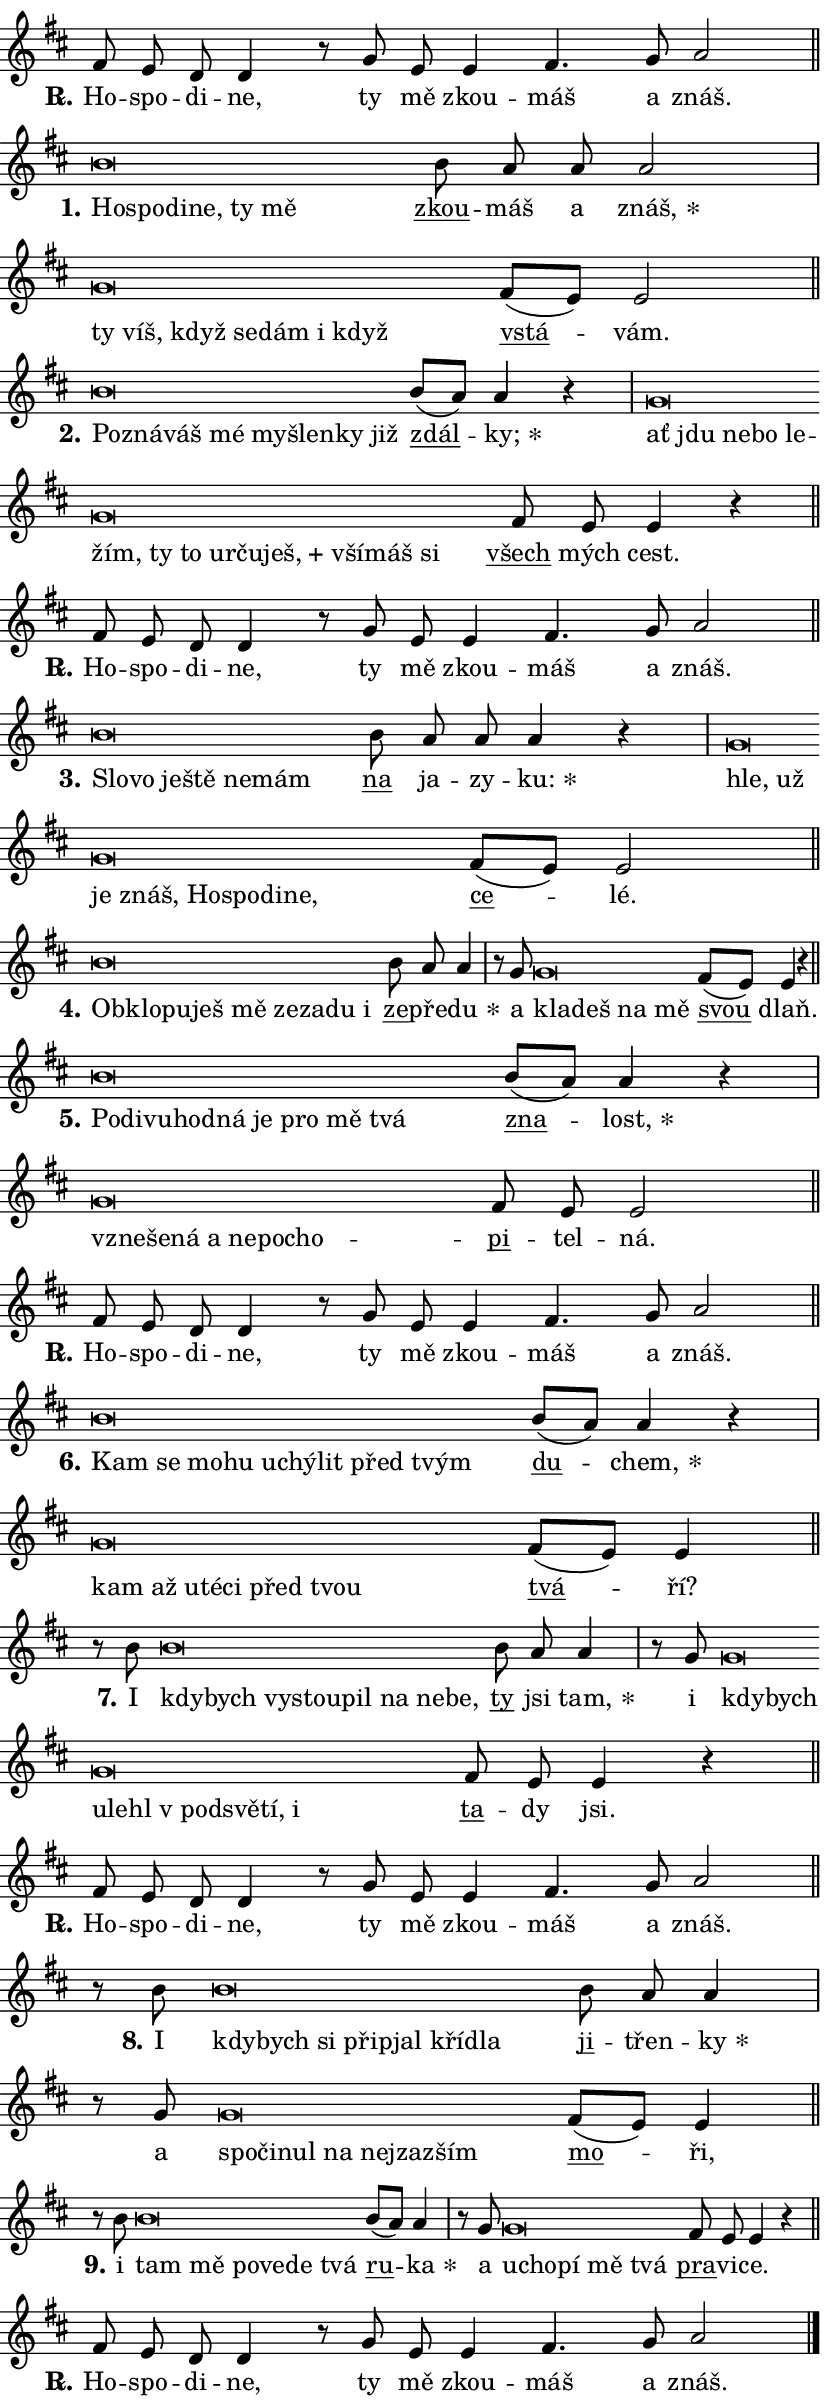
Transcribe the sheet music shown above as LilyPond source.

\version "2.24.0"
\header { tagline = "" }
\paper {
  indent = 0\cm
  top-margin = 0\cm
  right-margin = 0.13\cm % to fit lyric hyphens
  bottom-margin = 0\cm
  left-margin = 0\cm
  paper-width = 14\cm
  page-breaking = #ly:one-page-breaking
  system-system-spacing.basic-distance = #11
  score-system-spacing.basic-distance = #11
  ragged-last = ##f
}


%% Author: Thomas Morley
%% https://lists.gnu.org/archive/html/lilypond-user/2020-05/msg00002.html
#(define (line-position grob)
"Returns position of @var[grob} in current system:
   @code{'start}, if at first time-step
   @code{'end}, if at last time-step
   @code{'middle} otherwise
"
  (let* ((col (ly:item-get-column grob))
         (ln (ly:grob-object col 'left-neighbor))
         (rn (ly:grob-object col 'right-neighbor))
         (col-to-check-left (if (ly:grob? ln) ln col))
         (col-to-check-right (if (ly:grob? rn) rn col))
         (break-dir-left
           (and
             (ly:grob-property col-to-check-left 'non-musical #f)
             (ly:item-break-dir col-to-check-left)))
         (break-dir-right
           (and
             (ly:grob-property col-to-check-right 'non-musical #f)
             (ly:item-break-dir col-to-check-right))))
        (cond ((eqv? 1 break-dir-left) 'start)
              ((eqv? -1 break-dir-right) 'end)
              (else 'middle))))

#(define (tranparent-at-line-position vctor)
  (lambda (grob)
  "Relying on @code{line-position} select the relevant enry from @var{vctor}.
Used to determine transparency,"
    (case (line-position grob)
      ((end) (not (vector-ref vctor 0)))
      ((middle) (not (vector-ref vctor 1)))
      ((start) (not (vector-ref vctor 2))))))

noteHeadBreakVisibility =
#(define-music-function (break-visibility)(vector?)
"Makes @code{NoteHead}s transparent relying on @var{break-visibility}"
#{
  \override NoteHead.transparent =
    #(tranparent-at-line-position break-visibility)
#})

#(define delete-ledgers-for-transparent-note-heads
  (lambda (grob)
    "Reads whether a @code{NoteHead} is transparent.
If so this @code{NoteHead} is removed from @code{'note-heads} from
@var{grob}, which is supposed to be @code{LedgerLineSpanner}.
As a result ledgers are not printed for this @code{NoteHead}"
    (let* ((nhds-array (ly:grob-object grob 'note-heads))
           (nhds-list
             (if (ly:grob-array? nhds-array)
                 (ly:grob-array->list nhds-array)
                 '()))
           ;; Relies on the transparent-property being done before
           ;; Staff.LedgerLineSpanner.after-line-breaking is executed.
           ;; This is fragile ...
           (to-keep
             (remove
               (lambda (nhd)
                 (ly:grob-property nhd 'transparent #f))
               nhds-list)))
      ;; TODO find a better method to iterate over grob-arrays, similiar
      ;; to filter/remove etc for lists
      ;; For now rebuilt from scratch
      (set! (ly:grob-object grob 'note-heads)  '())
      (for-each
        (lambda (nhd)
          (ly:pointer-group-interface::add-grob grob 'note-heads nhd))
        to-keep))))

squashNotes = {
  \override NoteHead.X-extent = #'(-0.2 . 0.2)
  \override NoteHead.Y-extent = #'(-0.75 . 0)
  \override NoteHead.stencil =
    #(lambda (grob)
       (let ((pos (ly:grob-property grob 'staff-position)))
         (begin
           (if (< pos -7) (display "ERROR: Lower brevis then expected\n") (display ""))
           (if (<= pos -6) ly:text-interface::print ly:note-head::print))))
}
unSquashNotes = {
  \revert NoteHead.X-extent
  \revert NoteHead.Y-extent
  \revert NoteHead.stencil
}

hideNotes = \noteHeadBreakVisibility #begin-of-line-visible
unHideNotes = \noteHeadBreakVisibility #all-visible

% work-around for resetting accidentals
% https://lilypond.org/doc/v2.23/Documentation/notation/displaying-rhythms#unmetered-music
cadenzaMeasure = {
  \cadenzaOff
  \partial 1024 s1024
  \cadenzaOn
}

#(define-markup-command (accent layout props text) (markup?)
  "Underline accented syllable"
  (interpret-markup layout props
    #{\markup \override #'(offset . 4.3) \underline { #text }#}))

responsum = \markup \concat {
  "R" \hspace #-1.05 \path #0.1 #'((moveto 0 0.07) (lineto 0.9 0.8)) \hspace #0.05 "."
}

spaceSize = #0.6828661417322834 % exact space size for TeX Gyre Schola

\layout {
  \context {
    \Staff
    \remove "Time_signature_engraver"
    \override LedgerLineSpanner.after-line-breaking = #delete-ledgers-for-transparent-note-heads
  }
  \context {
    \Lyrics {
      \override LyricSpace.minimum-distance = \spaceSize
      \override LyricText.font-name = #"TeX Gyre Schola"
      \override LyricText.font-size = 1
      \override StanzaNumber.font-name = #"TeX Gyre Schola Bold"
      \override StanzaNumber.font-size = 1
    }
  }
  \context {
    \Score 
    \override NoteHead.text =
      #(lambda (grob) 
        (let ((pos (ly:grob-property grob 'staff-position)))
          #{\markup {
            \combine
              \halign #-0.55 \raise #(if (= pos -6) 0 0.5) \override #'(thickness . 2) \draw-line #'(3.2 . 0)
              \musicglyph "noteheads.sM1"
          }#}))
  }
}

% magnetic-lyrics.ily
%
%   written by
%     Jean Abou Samra <jean@abou-samra.fr>
%     Werner Lemberg <wl@gnu.org>
%
%   adapted by
%     Jiri Hon <jiri.hon@gmail.com>
%
% Version 2022-Apr-15

% https://www.mail-archive.com/lilypond-user@gnu.org/msg149350.html

#(define (Left_hyphen_pointer_engraver context)
   "Collect syllable-hyphen-syllable occurrences in lyrics and store
them in properties.  This engraver only looks to the left.  For
example, if the lyrics input is @code{foo -- bar}, it does the
following.

@itemize @bullet
@item
Set the @code{text} property of the @code{LyricHyphen} grob between
@q{foo} and @q{bar} to @code{foo}.

@item
Set the @code{left-hyphen} property of the @code{LyricText} grob with
text @q{foo} to the @code{LyricHyphen} grob between @q{foo} and
@q{bar}.
@end itemize

Use this auxiliary engraver in combination with the
@code{lyric-@/text::@/apply-@/magnetic-@/offset!} hook."
   (let ((hyphen #f)
         (text #f))
     (make-engraver
      (acknowledgers
       ((lyric-syllable-interface engraver grob source-engraver)
        (set! text grob)))
      (end-acknowledgers
       ((lyric-hyphen-interface engraver grob source-engraver)
        ;(when (not (grob::has-interface grob 'lyric-space-interface))
          (set! hyphen grob)));)
      ((stop-translation-timestep engraver)
       (when (and text hyphen)
         (ly:grob-set-object! text 'left-hyphen hyphen))
       (set! text #f)
       (set! hyphen #f)))))

#(define (lyric-text::apply-magnetic-offset! grob)
   "If the space between two syllables is less than the value in
property @code{LyricText@/.details@/.squash-threshold}, move the right
syllable to the left so that it gets concatenated with the left
syllable.

Use this function as a hook for
@code{LyricText@/.after-@/line-@/breaking} if the
@code{Left_@/hyphen_@/pointer_@/engraver} is active."
   (let ((hyphen (ly:grob-object grob 'left-hyphen #f)))
     (when hyphen
       (let ((left-text (ly:spanner-bound hyphen LEFT)))
         (when (grob::has-interface left-text 'lyric-syllable-interface)
           (let* ((common (ly:grob-common-refpoint grob left-text X))
                  (this-x-ext (ly:grob-extent grob common X))
                  (left-x-ext
                   (begin
                     ;; Trigger magnetism for left-text.
                     (ly:grob-property left-text 'after-line-breaking)
                     (ly:grob-extent left-text common X)))
                  ;; `delta` is the gap width between two syllables.
                  (delta (- (interval-start this-x-ext)
                            (interval-end left-x-ext)))
                  (details (ly:grob-property grob 'details))
                  (threshold (assoc-get 'squash-threshold details 0.2)))
             (when (< delta threshold)
               (let* (;; We have to manipulate the input text so that
                      ;; ligatures crossing syllable boundaries are not
                      ;; disabled.  For languages based on the Latin
                      ;; script this is essentially a beautification.
                      ;; However, for non-Western scripts it can be a
                      ;; necessity.
                      (lt (ly:grob-property left-text 'text))
                      (rt (ly:grob-property grob 'text))
                      (is-space (grob::has-interface hyphen 'lyric-space-interface))
                      (space (if is-space " " ""))
                      (extra-delta (if is-space spaceSize 0))
                      ;; Append new syllable.
                      (ltrt-space (if (and (string? lt) (string? rt))
                                (string-append lt space rt)
                                (make-concat-markup (list lt space rt))))
                      ;; Right-align `ltrt` to the right side.
                      (ltrt-space-markup (grob-interpret-markup
                               grob
                               (make-translate-markup
                                (cons (interval-length this-x-ext) 0)
                                (make-right-align-markup ltrt-space)))))
                 (begin
                   ;; Don't print `left-text`.
                   (ly:grob-set-property! left-text 'stencil #f)
                   ;; Set text and stencil (which holds all collected
                   ;; syllables so far) and shift it to the left.
                   (ly:grob-set-property! grob 'text ltrt-space)
                   (ly:grob-set-property! grob 'stencil ltrt-space-markup)
                   (ly:grob-translate-axis! grob (- (- delta extra-delta)) X))))))))))


#(define (lyric-hyphen::displace-bounds-first grob)
   ;; Make very sure this callback isn't triggered too early.
   (let ((left (ly:spanner-bound grob LEFT))
         (right (ly:spanner-bound grob RIGHT)))
     (ly:grob-property left 'after-line-breaking)
     (ly:grob-property right 'after-line-breaking)
     (ly:lyric-hyphen::print grob)))

squashThreshold = #0.4

\layout {
  \context {
    \Lyrics
    \consists #Left_hyphen_pointer_engraver
    \override LyricText.after-line-breaking =
      #lyric-text::apply-magnetic-offset!
    \override LyricHyphen.stencil = #lyric-hyphen::displace-bounds-first
    \override LyricText.details.squash-threshold = \squashThreshold
    \override LyricHyphen.minimum-distance = 0
    \override LyricHyphen.minimum-length = \squashThreshold
  }
}

squashText = \override LyricText.details.squash-threshold = 9999
unSquashText = \override LyricText.details.squash-threshold = \squashThreshold

leftText = \override LyricText.self-alignment-X = #LEFT
unLeftText = \revert LyricText.self-alignment-X

starOffset = #(lambda (grob) 
                (let ((x_offset (ly:self-alignment-interface::aligned-on-x-parent grob)))
                  (if (= x_offset 0) 0 (+ x_offset 1.2))))

star = #(define-music-function (syllable)(string?)
"Append star separator at the end of a syllable"
#{
  \once \override LyricText.X-offset = #starOffset
  \lyricmode { \markup {
    #syllable
    \override #'((font-name . "TeX Gyre Schola Bold")) \hspace #0.2 \lower #0.65 \larger "*"
  } }
#})

starAccent = #(define-music-function (syllable)(string?)
"Append star separator at the end of a syllable and make accent"
#{
  \once \override LyricText.X-offset = #starOffset
  \lyricmode { \markup {
    \accent #syllable
    \override #'((font-name . "TeX Gyre Schola Bold")) \hspace #0.2 \lower #0.65 \larger "*"
  } }
#})

breath = #(define-music-function (syllable)(string?)
"Append breathing indicator at the end of a syllable"
#{
  \lyricmode { \markup { #syllable "+" } }
#})

optionalBreath = #(define-music-function (syllable)(string?)
"Append optional breathing indicator at the end of a syllable"
#{
  \lyricmode { \markup { #syllable "(+)" } }
#})


\score {
    <<
        \new Voice = "melody" { \cadenzaOn \key d \major \relative { fis'8 e d d4 r8 \bar "" g e \bar "" e4 fis4. g8 a2 \cadenzaMeasure \bar "||" \break } }
        \new Lyrics \lyricsto "melody" { \lyricmode { \set stanza = \responsum
Ho -- spo -- di -- ne, ty mě zkou -- máš a znáš. } }
    >>
    \layout {}
}

\score {
    <<
        \new Voice = "melody" { \cadenzaOn \key d \major \relative { \squashNotes b'\breve*1/16 \hideNotes \breve*1/16 \bar "" \breve*1/16 \bar "" \breve*1/16 \bar "" \breve*1/16 \breve*1/16 \bar "" \unHideNotes \unSquashNotes \bar "" b8 a a a2 \cadenzaMeasure \bar "|" \squashNotes g\breve*1/16 \hideNotes \breve*1/16 \bar "" \breve*1/16 \bar "" \breve*1/16 \bar "" \breve*1/16 \bar "" \breve*1/16 \breve*1/16 \bar "" \unHideNotes \unSquashNotes \bar "" fis8[( e)] e2 \cadenzaMeasure \bar "||" \break } }
        \new Lyrics \lyricsto "melody" { \lyricmode { \set stanza = "1."
\leftText Ho -- \squashText spo -- di -- ne, ty mě \unLeftText \unSquashText \markup \accent zkou -- máš a \star znáš, \leftText ty \squashText víš, když se -- dám i když \unLeftText \unSquashText \markup \accent vstá -- vám. } }
    >>
    \layout {}
}

\score {
    <<
        \new Voice = "melody" { \cadenzaOn \key d \major \relative { \squashNotes b'\breve*1/16 \hideNotes \breve*1/16 \bar "" \breve*1/16 \bar "" \breve*1/16 \bar "" \breve*1/16 \bar "" \breve*1/16 \bar "" \breve*1/16 \breve*1/16 \bar "" \unHideNotes \unSquashNotes \bar "" b8[( a)] a4 r \cadenzaMeasure \bar "|" \squashNotes g\breve*1/16 \hideNotes \breve*1/16 \bar "" \breve*1/16 \bar "" \breve*1/16 \bar "" \breve*1/16 \bar "" \breve*1/16 \bar "" \breve*1/16 \bar "" \breve*1/16 \bar "" \breve*1/16 \bar "" \breve*1/16 \bar "" \breve*1/16 \bar "" \breve*1/16 \bar "" \breve*1/16 \breve*1/16 \bar "" \unHideNotes \unSquashNotes \bar "" fis8 e e4 r \cadenzaMeasure \bar "||" \break } }
        \new Lyrics \lyricsto "melody" { \lyricmode { \set stanza = "2."
\leftText Po -- \squashText zná -- váš mé my -- šlen -- ky již \unLeftText \unSquashText \markup \accent zdál -- \star ky; \leftText ať \squashText jdu ne -- bo le -- žím, ty to ur -- ču -- \breath "ješ," vší -- máš si \unLeftText \unSquashText \markup \accent všech mých cest. } }
    >>
    \layout {}
}

\score {
    <<
        \new Voice = "melody" { \cadenzaOn \key d \major \relative { fis'8 e d d4 r8 \bar "" g e \bar "" e4 fis4. g8 a2 \cadenzaMeasure \bar "||" \break } }
        \new Lyrics \lyricsto "melody" { \lyricmode { \set stanza = \responsum
Ho -- spo -- di -- ne, ty mě zkou -- máš a znáš. } }
    >>
    \layout {}
}

\score {
    <<
        \new Voice = "melody" { \cadenzaOn \key d \major \relative { \squashNotes b'\breve*1/16 \hideNotes \breve*1/16 \bar "" \breve*1/16 \bar "" \breve*1/16 \bar "" \breve*1/16 \breve*1/16 \bar "" \unHideNotes \unSquashNotes \bar "" b8 a a a4 r \cadenzaMeasure \bar "|" \squashNotes g\breve*1/16 \hideNotes \breve*1/16 \bar "" \breve*1/16 \bar "" \breve*1/16 \bar "" \breve*1/16 \bar "" \breve*1/16 \bar "" \breve*1/16 \breve*1/16 \bar "" \unHideNotes \unSquashNotes \bar "" fis8[( e)] e2 \cadenzaMeasure \bar "||" \break } }
        \new Lyrics \lyricsto "melody" { \lyricmode { \set stanza = "3."
\leftText Slo -- \squashText vo je -- ště ne -- mám \unLeftText \unSquashText \markup \accent na ja -- zy -- \star ku: \leftText hle, \squashText už je znáš, Ho -- spo -- di -- ne, \unLeftText \unSquashText \markup \accent ce -- lé. } }
    >>
    \layout {}
}

\score {
    <<
        \new Voice = "melody" { \cadenzaOn \key d \major \relative { \squashNotes b'\breve*1/16 \hideNotes \breve*1/16 \bar "" \breve*1/16 \bar "" \breve*1/16 \bar "" \breve*1/16 \bar "" \breve*1/16 \bar "" \breve*1/16 \bar "" \breve*1/16 \breve*1/16 \bar "" \unHideNotes \unSquashNotes \bar "" b8 a a4 \cadenzaMeasure \bar "|" r8 g8 \squashNotes g\breve*1/16 \hideNotes \breve*1/16 \bar "" \breve*1/16 \breve*1/16 \bar "" \unHideNotes \unSquashNotes \bar "" fis8[( e)] e4 r \cadenzaMeasure \bar "||" \break } }
        \new Lyrics \lyricsto "melody" { \lyricmode { \set stanza = "4."
\leftText Ob -- \squashText klo -- pu -- ješ mě ze -- za -- du i \unLeftText \unSquashText \markup \accent ze -- pře -- \star du a \leftText kla -- \squashText deš na mě \unLeftText \unSquashText \markup \accent svou dlaň. } }
    >>
    \layout {}
}

\score {
    <<
        \new Voice = "melody" { \cadenzaOn \key d \major \relative { \squashNotes b'\breve*1/16 \hideNotes \breve*1/16 \bar "" \breve*1/16 \bar "" \breve*1/16 \bar "" \breve*1/16 \bar "" \breve*1/16 \bar "" \breve*1/16 \bar "" \breve*1/16 \breve*1/16 \bar "" \unHideNotes \unSquashNotes \bar "" b8[( a)] a4 r \cadenzaMeasure \bar "|" \squashNotes g\breve*1/16 \hideNotes \breve*1/16 \bar "" \breve*1/16 \bar "" \breve*1/16 \bar "" \breve*1/16 \bar "" \breve*1/16 \breve*1/16 \bar "" \unHideNotes \unSquashNotes \bar "" fis8 e e2 \cadenzaMeasure \bar "||" \break } }
        \new Lyrics \lyricsto "melody" { \lyricmode { \set stanza = "5."
\leftText Po -- \squashText di -- vu -- hod -- ná je pro mě tvá \unLeftText \unSquashText \markup \accent zna -- \star lost, \leftText vzne -- \squashText še -- ná a ne -- po -- cho -- \unLeftText \unSquashText \markup \accent pi -- tel -- ná. } }
    >>
    \layout {}
}

\score {
    <<
        \new Voice = "melody" { \cadenzaOn \key d \major \relative { fis'8 e d d4 r8 \bar "" g e \bar "" e4 fis4. g8 a2 \cadenzaMeasure \bar "||" \break } }
        \new Lyrics \lyricsto "melody" { \lyricmode { \set stanza = \responsum
Ho -- spo -- di -- ne, ty mě zkou -- máš a znáš. } }
    >>
    \layout {}
}

\score {
    <<
        \new Voice = "melody" { \cadenzaOn \key d \major \relative { \squashNotes b'\breve*1/16 \hideNotes \breve*1/16 \bar "" \breve*1/16 \bar "" \breve*1/16 \bar "" \breve*1/16 \bar "" \breve*1/16 \bar "" \breve*1/16 \bar "" \breve*1/16 \breve*1/16 \bar "" \unHideNotes \unSquashNotes \bar "" b8[( a)] a4 r \cadenzaMeasure \bar "|" \squashNotes g\breve*1/16 \hideNotes \breve*1/16 \bar "" \breve*1/16 \bar "" \breve*1/16 \bar "" \breve*1/16 \bar "" \breve*1/16 \breve*1/16 \bar "" \unHideNotes \unSquashNotes \bar "" fis8[( e)] e4 \cadenzaMeasure \bar "||" \break } }
        \new Lyrics \lyricsto "melody" { \lyricmode { \set stanza = "6."
\leftText Kam \squashText se mo -- hu u -- chý -- lit před tvým \unLeftText \unSquashText \markup \accent du -- \star chem, \leftText kam \squashText až u -- té -- ci před tvou \unLeftText \unSquashText \markup \accent tvá -- ří? } }
    >>
    \layout {}
}

\score {
    <<
        \new Voice = "melody" { \cadenzaOn \key d \major \relative { r8 b'8 \squashNotes b\breve*1/16 \hideNotes \breve*1/16 \bar "" \breve*1/16 \bar "" \breve*1/16 \bar "" \breve*1/16 \bar "" \breve*1/16 \bar "" \breve*1/16 \breve*1/16 \bar "" \unHideNotes \unSquashNotes \bar "" b8 a a4 \cadenzaMeasure \bar "|" r8 g8 \squashNotes g\breve*1/16 \hideNotes \breve*1/16 \bar "" \breve*1/16 \bar "" \breve*1/16 \bar "" \breve*1/16 \bar "" \breve*1/16 \bar "" \breve*1/16 \bar "" \breve*1/16 \breve*1/16 \bar "" \unHideNotes \unSquashNotes \bar "" fis8 e e4 r \cadenzaMeasure \bar "||" \break } }
        \new Lyrics \lyricsto "melody" { \lyricmode { \set stanza = "7."
I \leftText kdy -- \squashText bych vy -- stou -- pil na ne -- be, \unLeftText \unSquashText \markup \accent ty jsi \star tam, i \leftText kdy -- \squashText bych u -- le -- hl "v pod" -- svě -- tí, i \unLeftText \unSquashText \markup \accent ta -- dy jsi. } }
    >>
    \layout {}
}

\score {
    <<
        \new Voice = "melody" { \cadenzaOn \key d \major \relative { fis'8 e d d4 r8 \bar "" g e \bar "" e4 fis4. g8 a2 \cadenzaMeasure \bar "||" \break } }
        \new Lyrics \lyricsto "melody" { \lyricmode { \set stanza = \responsum
Ho -- spo -- di -- ne, ty mě zkou -- máš a znáš. } }
    >>
    \layout {}
}

\score {
    <<
        \new Voice = "melody" { \cadenzaOn \key d \major \relative { r8 b'8 \squashNotes b\breve*1/16 \hideNotes \breve*1/16 \bar "" \breve*1/16 \bar "" \breve*1/16 \bar "" \breve*1/16 \bar "" \breve*1/16 \breve*1/16 \bar "" \unHideNotes \unSquashNotes \bar "" b8 a a4 \cadenzaMeasure \bar "|" r8 g8 \squashNotes g\breve*1/16 \hideNotes \breve*1/16 \bar "" \breve*1/16 \bar "" \breve*1/16 \bar "" \breve*1/16 \breve*1/16 \bar "" \unHideNotes \unSquashNotes \bar "" fis8[( e)] e4 \cadenzaMeasure \bar "||" \break } }
        \new Lyrics \lyricsto "melody" { \lyricmode { \set stanza = "8."
I \leftText kdy -- \squashText bych si při -- pjal kří -- dla \unLeftText \unSquashText \markup \accent ji -- třen -- \star ky a \leftText spo -- \squashText či -- nul na nej -- zazším \unLeftText \unSquashText \markup \accent mo -- ři, } }
    >>
    \layout {}
}

\score {
    <<
        \new Voice = "melody" { \cadenzaOn \key d \major \relative { r8 b'8 \squashNotes b\breve*1/16 \hideNotes \breve*1/16 \bar "" \breve*1/16 \bar "" \breve*1/16 \bar "" \breve*1/16 \breve*1/16 \bar "" \unHideNotes \unSquashNotes \bar "" b8[( a)] a4 \cadenzaMeasure \bar "|" r8 g8 \squashNotes g\breve*1/16 \hideNotes \breve*1/16 \bar "" \breve*1/16 \bar "" \breve*1/16 \breve*1/16 \bar "" \unHideNotes \unSquashNotes \bar "" fis8 e e4 r \cadenzaMeasure \bar "||" \break } }
        \new Lyrics \lyricsto "melody" { \lyricmode { \set stanza = "9."
i \leftText tam \squashText mě po -- ve -- de tvá \unLeftText \unSquashText \markup \accent ru -- \star ka a \leftText u -- \squashText cho -- pí mě tvá \unLeftText \unSquashText \markup \accent pra -- vi -- ce. } }
    >>
    \layout {}
}

\score {
    <<
        \new Voice = "melody" { \cadenzaOn \key d \major \relative { fis'8 e d d4 r8 \bar "" g e \bar "" e4 fis4. g8 a2 \cadenzaMeasure \bar "||" \break } \bar "|." }
        \new Lyrics \lyricsto "melody" { \lyricmode { \set stanza = \responsum
Ho -- spo -- di -- ne, ty mě zkou -- máš a znáš. } }
    >>
    \layout {}
}
